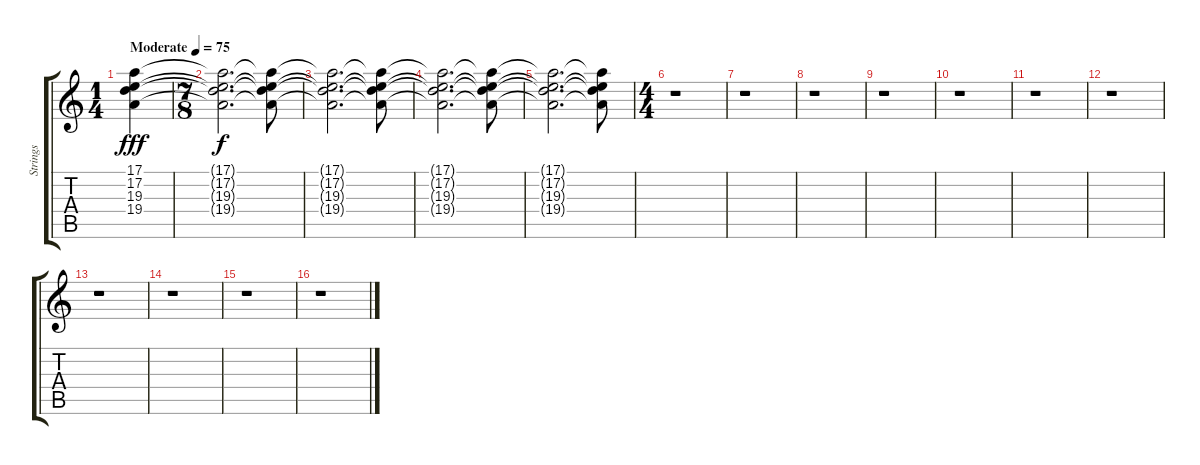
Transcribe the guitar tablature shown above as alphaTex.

\track ("Strings" "Strings") {instrument stringensemble1}
\staff {score tabs}
\tuning (E4 B3 G3 D3 A2 E2) {hide}
\ts (1 4)
\tempo (75 "Moderate")
\clef g2
\ks c
(17.1 17.2 19.3 19.4).4{dy fff instrument stringensemble1} |
\ts (7 8)
(17.1{t} 17.2{t} 19.3{t} 19.4{t}).2{d dy f} (17.1{t} 17.2{t} 19.3{t} 19.4{t}).8 |
(17.1{t} 17.2{t} 19.3{t} 19.4{t}).2{d} (17.1{t} 17.2{t} 19.3{t} 19.4{t}).8 |
(17.1{t} 17.2{t} 19.3{t} 19.4{t}).2{d} (17.1{t} 17.2{t} 19.3{t} 19.4{t}).8 |
(17.1{t} 17.2{t} 19.3{t} 19.4{t}).2{d} (17.1{t} 17.2{t} 19.3{t} 19.4{t}).8 |
\ts (4 4)
r.1 |
r.1 |
r.1 |
r.1 |
r.1 |
r.1 |
r.1 |
r.1 |
r.1 |
r.1 |
r.1
